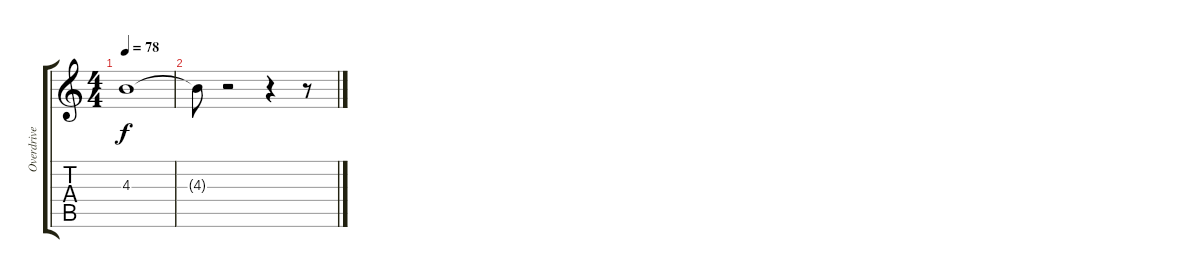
\track ("Overdrive Guitar" "Overdrive ") {instrument overdrivenguitar}
\staff {score tabs}
\tuning (E4 B3 G3 D3 A2 E2) {hide}
\ts (4 4)
\tempo 78
\clef g2
\ks c
4.3.1{dy f} |
4.3{t}.8 r.2 r.4 r.8
